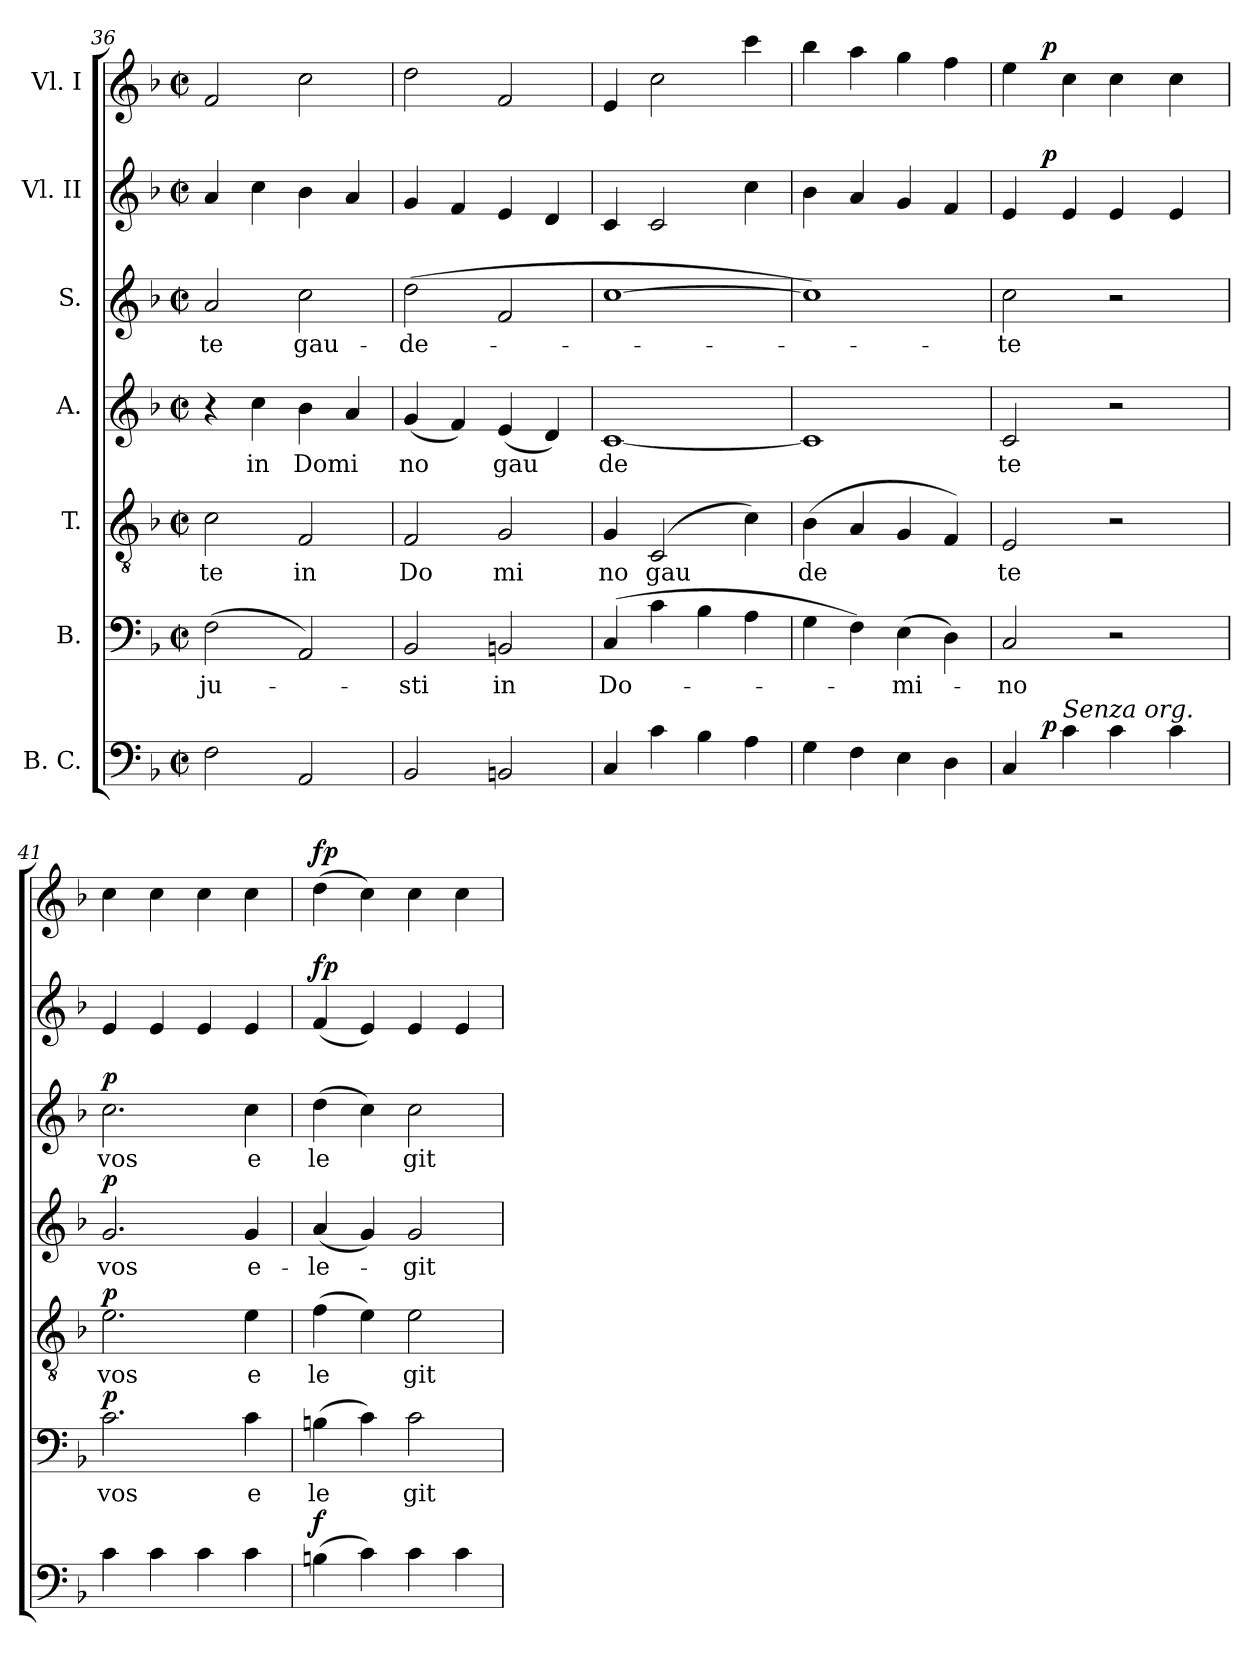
**kern	**dynam	**kern	**text	**dynam	**kern	**text	**dynam	**kern	**text	**dynam	**kern	**text	**dynam	**kern	**dynam	**kern	**dynam
*part7	*part7	*part6	*part6	*part6	*part5	*part5	*part5	*part4	*part4	*part4	*part3	*part3	*part3	*part2	*part2	*part1	*part1
*staff7	*staff7	*staff6	*staff6	*staff6	*staff5	*staff5	*staff5	*staff4	*staff4	*staff4	*staff3	*staff3	*staff3	*staff2	*staff2	*staff1	*staff1
*I"B. C.	*	*I"B.	*	*	*I"T.	*	*	*I"A.	*	*	*I"S.	*	*	*I"Vl. II	*	*I"Vl. I	*
*clefF4	*	*clefF4	*	*	*clefGv2	*	*	*clefG2	*	*	*clefG2	*	*	*clefG2	*	*clefG2	*
*k[b-]	*	*k[b-]	*	*	*k[b-]	*	*	*k[b-]	*	*	*k[b-]	*	*	*k[b-]	*	*k[b-]	*
*F:	*	*F:	*	*	*F:	*	*	*F:	*	*	*F:	*	*	*F:	*	*F:	*
*M2/2	*	*M2/2	*	*	*M2/2	*	*	*M2/2	*	*	*M2/2	*	*	*M2/2	*	*M2/2	*
*met(c|)	*	*met(c|)	*	*	*met(c|)	*	*	*met(c|)	*	*	*met(c|)	*	*	*met(c|)	*	*met(c|)	*
=36	=36	=36	=36	=36	=36	=36	=36	=36	=36	=36	=36	=36	=36	=36	=36	=36	=36
!	!	!	!LO:LY:b:cj	!	!	!LO:LY:b:cj	!	!	!	!	!	!LO:LY:b:cj	!	!	!	!	!
2F\	.	(>2F\	ju-	.	2c\	te	.	4r	.	.	2a/	-te	.	4a/	.	2f/	.
!	!	!	!	!	!	!	!	!	!LO:LY:b:cj	!	!	!	!	!	!	!	!
.	.	.	.	.	.	.	.	4cc\	in	.	.	.	.	4cc\	.	.	.
!	!	!	!	!	!	!LO:LY:b:cj	!	!	!LO:LY:b:cj	!	!	!LO:LY:b:cj	!	!	!	!	!
2AA</	.	2AA/)	.	.	2F/	in	.	4b-\	Domi	.	2cc\	gau-	.	4b-\	.	2cc\	.
.	.	.	.	.	.	.	.	4a/	.	.	.	.	.	4a/	.	.	.
=37	=37	=37	=37	=37	=37	=37	=37	=37	=37	=37	=37	=37	=37	=37	=37	=37	=37
!	!	!	!LO:LY:b:cj	!	!	!LO:LY:b:cj	!	!	!LO:LY:b:cj	!	!	!LO:LY:b:cj	!	!	!	!	!
2BB-</	.	2BB-/	-sti	.	2F/	Do	.	(<4g/	no	.	(>2dd\	-de-	.	4g/	.	2dd\	.
.	.	.	.	.	.	.	.	4f/)	.	.	.	.	.	4f/	.	.	.
!	!	!	!LO:LY:b:cj	!	!	!LO:LY:b:cj	!	!	!LO:LY:b	!	!	!	!	!	!	!	!
2BBn</	.	2BBn/	in	.	2G/	mi	.	(<4e/	gau	.	2f/	.	.	4e/	.	2f/	.
.	.	.	.	.	.	.	.	4d/)	.	.	.	.	.	4d/	.	.	.
=38	=38	=38	=38	=38	=38	=38	=38	=38	=38	=38	=38	=38	=38	=38	=38	=38	=38
!	!	!	!LO:LY:b	!	!	!LO:LY:b:cj	!	!	!LO:LY:b:cj	!	!	!	!	!	!	!	!
4C/	.	(>4C/	Do-	.	4G/	no	.	[<1c	de	.	[>1cc	.	.	4c/	.	4e/	.
!	!	!	!	!	!	!LO:LY:b	!	!	!	!	!	!	!	!	!	!	!
4c\	.	4c\	.	.	(>2C/	gau	.	.	.	.	.	.	.	2c/	.	2cc\	.
4B-<\	.	4B-\	.	.	.	.	.	.	.	.	.	.	.	.	.	.	.
4A\	.	4A\	.	.	4c\)	.	.	.	.	.	.	.	.	4cc\	.	4ccc\	.
=39	=39	=39	=39	=39	=39	=39	=39	=39	=39	=39	=39	=39	=39	=39	=39	=39	=39
!	!	!	!	!	!	!LO:LY:b:cj	!	!	!	!	!	!	!	!	!	!	!
4G<\	.	4G\	.	.	(>4B-\	de	.	1c]	.	.	1cc])	.	.	4b-\	.	4bb-\	.
4F\	.	4F\)	.	.	4A/	.	.	.	.	.	.	.	.	4a/	.	4aa\	.
!	!	!	!LO:LY:b	!	!	!	!	!	!	!	!	!	!	!	!	!	!
4E\	.	(>4E\	-mi-	.	4G/	.	.	.	.	.	.	.	.	4g/	.	4gg\	.
4D\	.	4D\)	.	.	4F/)	.	.	.	.	.	.	.	.	4f/	.	4ff\	.
!!LO:PB:g=z
=40	=40	=40	=40	=40	=40	=40	=40	=40	=40	=40	=40	=40	=40	=40	=40	=40	=40
!	!	!	!LO:LY:b:cj	!	!	!LO:LY:b:cj	!	!	!LO:LY:b:cj	!	!	!LO:LY:b:cj	!	!	!	!	!
*^	*	*	*	*	*	*	*	*	*	*	*	*	*	*^	*	*^	*
4C/	8.ryy	.	2C/	-no	.	2E/	te	.	2c/	te	.	2cc\	-te	.	4e/	8.ryy	.	4ee\	8.ryy	.
!	!	!LO:DY:a	!	!	!	!	!	!	!	!	!	!	!	!	!	!	!LO:DY:a	!	!	!LO:DY:a
.	2ryy	p	.	.	.	.	.	.	.	.	.	.	.	.	.	2ryy	p	.	2ryy	p
!LO:TX:a:i:t=Senza org.	!	!	!	!	!	!	!	!	!	!	!	!	!	!	!	!	!	!	!	!
4c\	.	.	.	.	.	.	.	.	.	.	.	.	.	.	4e/	.	.	4cc\	.	.
4c\	.	.	2r	.	.	2r	.	.	2r	.	.	2r	.	.	4e/	.	.	4cc\	.	.
.	4ryy	.	.	.	.	.	.	.	.	.	.	.	.	.	.	4ryy	.	.	4ryy	.
4c\	.	.	.	.	.	.	.	.	.	.	.	.	.	.	4e/	.	.	4cc\	.	.
.	16ryy	.	.	.	.	.	.	.	.	.	.	.	.	.	.	16ryy	.	.	16ryy	.
=41	=41	=41	=41	=41	=41	=41	=41	=41	=41	=41	=41	=41	=41	=41	=41	=41	=41	=41	=41	=41
!	!	!	!	!LO:LY:b:cj	!LO:DY:a	!	!LO:LY:b:cj	!LO:DY:a	!	!LO:LY:b:cj	!LO:DY:a	!	!LO:LY:b:cj	!LO:DY:a	!	!	!	!	!	!
*	*	*	*	*	*	*	*	*	*	*	*	*	*	*	*v	*v	*	*	*	*
*v	*v	*	*	*	*	*	*	*	*	*	*	*	*	*	*	*	*v	*v	*
4c\	.	2.c\	vos	p	2.e\	vos	p	2.g/	vos	p	2.cc\	vos	p	4e/	.	4cc\	.
4c\	.	.	.	.	.	.	.	.	.	.	.	.	.	4e/	.	4cc\	.
4c\	.	.	.	.	.	.	.	.	.	.	.	.	.	4e/	.	4cc\	.
!	!	!	!LO:LY:b:cj	!	!	!LO:LY:b:cj	!	!	!LO:LY:b:cj	!	!	!LO:LY:b:cj	!	!	!	!	!
4c\	.	4c\	e	.	4e\	e	.	4g/	e-	.	4cc\	e	.	4e/	.	4cc\	.
=42	=42	=42	=42	=42	=42	=42	=42	=42	=42	=42	=42	=42	=42	=42	=42	=42	=42
!	!LO:DY:a	!	!LO:LY:b:cj	!	!	!LO:LY:b:cj	!	!	!LO:LY:b:cj	!	!	!LO:LY:b:cj	!	!	!LO:DY:a	!	!LO:DY:a
(>4Bn\	f	(>4Bn\	le	.	(>4f\	le	.	(<4a/	-le-	.	(>4dd\	le	.	(<4f/	fp	(>4dd\	fp
4c\)	.	4c\)	.	.	4e\)	.	.	4g/)	.	.	4cc\)	.	.	4e/)	.	4cc\)	.
!	!	!	!LO:LY:b:cj	!	!	!LO:LY:b:cj	!	!	!LO:LY:b:cj	!	!	!LO:LY:b:cj	!	!	!	!	!
4c\	.	2c\	git	.	2e\	git	.	2g/	-git	.	2cc\	git	.	4e/	.	4cc\	.
4c\	.	.	.	.	.	.	.	.	.	.	.	.	.	4e/	.	4cc\	.
=	=	=	=	=	=	=	=	=	=	=	=	=	=	=	=	=	=
*-	*-	*-	*-	*-	*-	*-	*-	*-	*-	*-	*-	*-	*-	*-	*-	*-	*-
